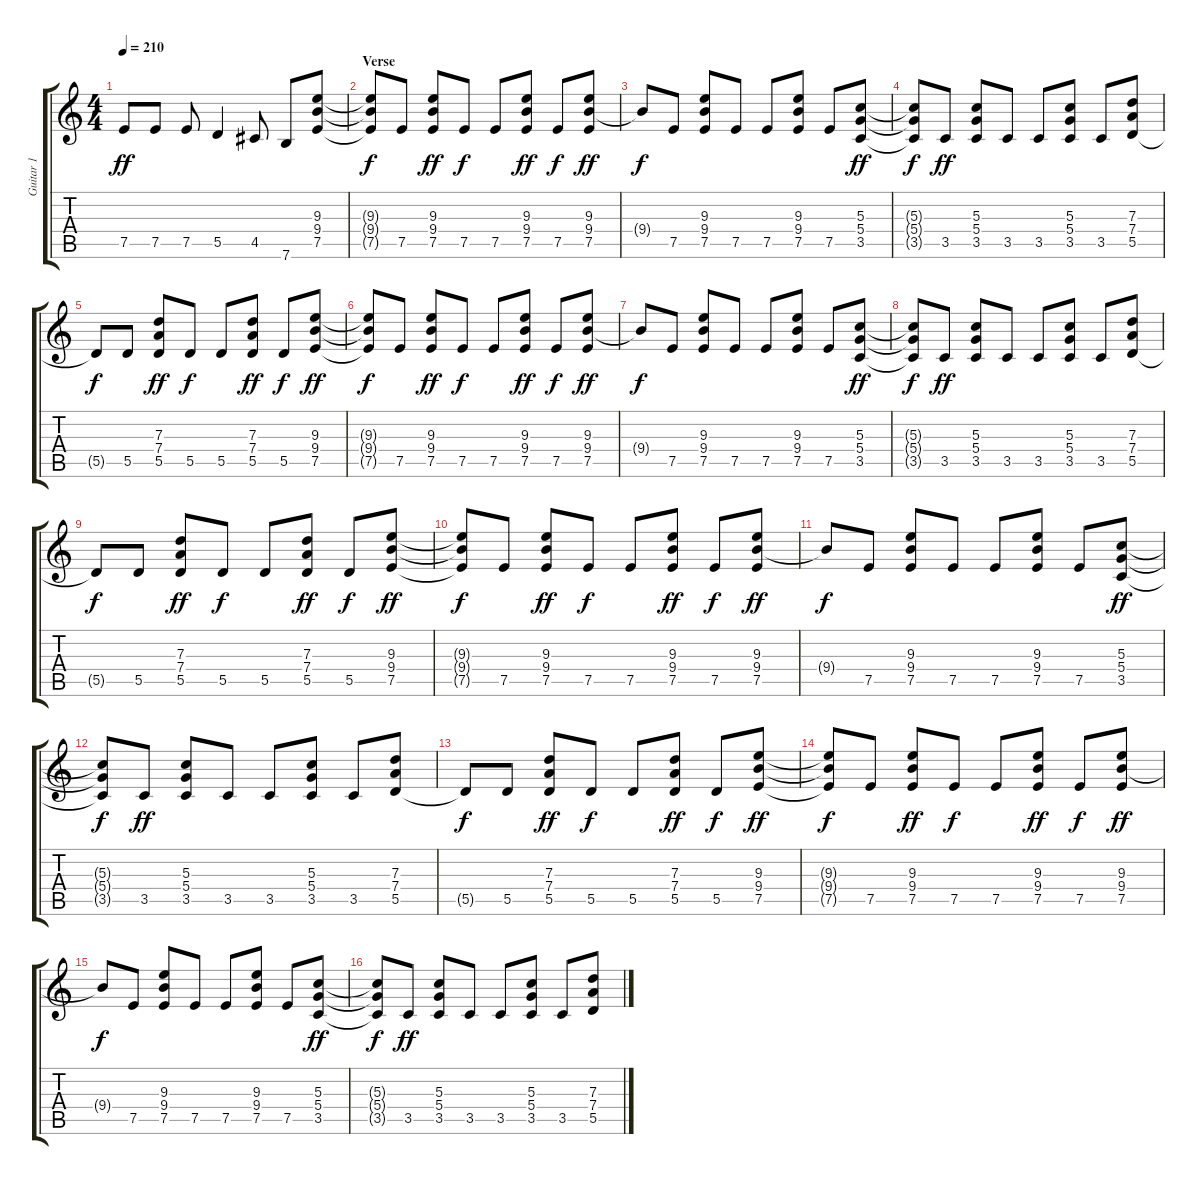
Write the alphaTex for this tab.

\track ("Guitar 1" "Guitar 1") {instrument overdrivenguitar}
\staff {score tabs}
\tuning (E4 B3 G3 D3 A2 E2) {hide}
\ts (4 4)
\tempo 210
\clef g2
\ks c
7.5.8{dy ff} 7.5.8 7.5.8 5.5.4 4.5.8 7.6.8 (9.3 9.4 7.5).8 |
\section ("" "Verse")
(9.3{t} 9.4{t} 7.5{t}).8{dy f} 7.5.8 (9.3 9.4 7.5).8{dy ff} 7.5.8{dy f} 7.5.8 (9.3 9.4 7.5).8{dy ff} 7.5.8{dy f} (9.3 9.4 7.5).8{dy ff} |
9.4{t}.8{dy f} 7.5.8 (9.3 9.4 7.5).8 7.5.8 7.5.8 (9.3 9.4 7.5).8 7.5.8 (5.3 5.4 3.5).8{dy ff} |
(5.3{t} 5.4{t} 3.5{t}).8{dy f} 3.5.8{dy ff} (5.3 5.4 3.5).8 3.5.8 3.5.8 (5.3 5.4 3.5).8 3.5.8 (7.3 7.4 5.5).8 |
5.5{t}.8{dy f} 5.5.8 (7.3 7.4 5.5).8{dy ff} 5.5.8{dy f} 5.5.8 (7.3 7.4 5.5).8{dy ff} 5.5.8{dy f} (9.3 9.4 7.5).8{dy ff} |
(9.3{t} 9.4{t} 7.5{t}).8{dy f} 7.5.8 (9.3 9.4 7.5).8{dy ff} 7.5.8{dy f} 7.5.8 (9.3 9.4 7.5).8{dy ff} 7.5.8{dy f} (9.3 9.4 7.5).8{dy ff} |
9.4{t}.8{dy f} 7.5.8 (9.3 9.4 7.5).8 7.5.8 7.5.8 (9.3 9.4 7.5).8 7.5.8 (5.3 5.4 3.5).8{dy ff} |
(5.3{t} 5.4{t} 3.5{t}).8{dy f} 3.5.8{dy ff} (5.3 5.4 3.5).8 3.5.8 3.5.8 (5.3 5.4 3.5).8 3.5.8 (7.3 7.4 5.5).8 |
5.5{t}.8{dy f} 5.5.8 (7.3 7.4 5.5).8{dy ff} 5.5.8{dy f} 5.5.8 (7.3 7.4 5.5).8{dy ff} 5.5.8{dy f} (9.3 9.4 7.5).8{dy ff} |
(9.3{t} 9.4{t} 7.5{t}).8{dy f} 7.5.8 (9.3 9.4 7.5).8{dy ff} 7.5.8{dy f} 7.5.8 (9.3 9.4 7.5).8{dy ff} 7.5.8{dy f} (9.3 9.4 7.5).8{dy ff} |
9.4{t}.8{dy f} 7.5.8 (9.3 9.4 7.5).8 7.5.8 7.5.8 (9.3 9.4 7.5).8 7.5.8 (5.3 5.4 3.5).8{dy ff} |
(5.3{t} 5.4{t} 3.5{t}).8{dy f} 3.5.8{dy ff} (5.3 5.4 3.5).8 3.5.8 3.5.8 (5.3 5.4 3.5).8 3.5.8 (7.3 7.4 5.5).8 |
5.5{t}.8{dy f} 5.5.8 (7.3 7.4 5.5).8{dy ff} 5.5.8{dy f} 5.5.8 (7.3 7.4 5.5).8{dy ff} 5.5.8{dy f} (9.3 9.4 7.5).8{dy ff} |
(9.3{t} 9.4{t} 7.5{t}).8{dy f} 7.5.8 (9.3 9.4 7.5).8{dy ff} 7.5.8{dy f} 7.5.8 (9.3 9.4 7.5).8{dy ff} 7.5.8{dy f} (9.3 9.4 7.5).8{dy ff} |
9.4{t}.8{dy f} 7.5.8 (9.3 9.4 7.5).8 7.5.8 7.5.8 (9.3 9.4 7.5).8 7.5.8 (5.3 5.4 3.5).8{dy ff} |
(5.3{t} 5.4{t} 3.5{t}).8{dy f} 3.5.8{dy ff} (5.3 5.4 3.5).8 3.5.8 3.5.8 (5.3 5.4 3.5).8 3.5.8 (7.3 7.4 5.5).8
